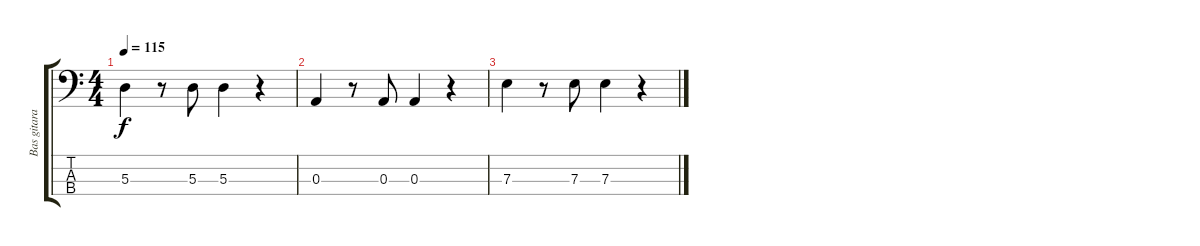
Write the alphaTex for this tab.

\track ("Bas gitara" "Bas gitara") {instrument electricbassfinger}
\staff {score tabs}
\tuning (G2 D2 A1 E1) {hide}
\ts (4 4)
\tempo 115
\clef f4
\ks c
5.3.4{dy f} r.8 5.3.8 5.3.4 r.4 |
0.3.4 r.8 0.3.8 0.3.4 r.4 |
7.3.4 r.8 7.3.8 7.3.4 r.4
